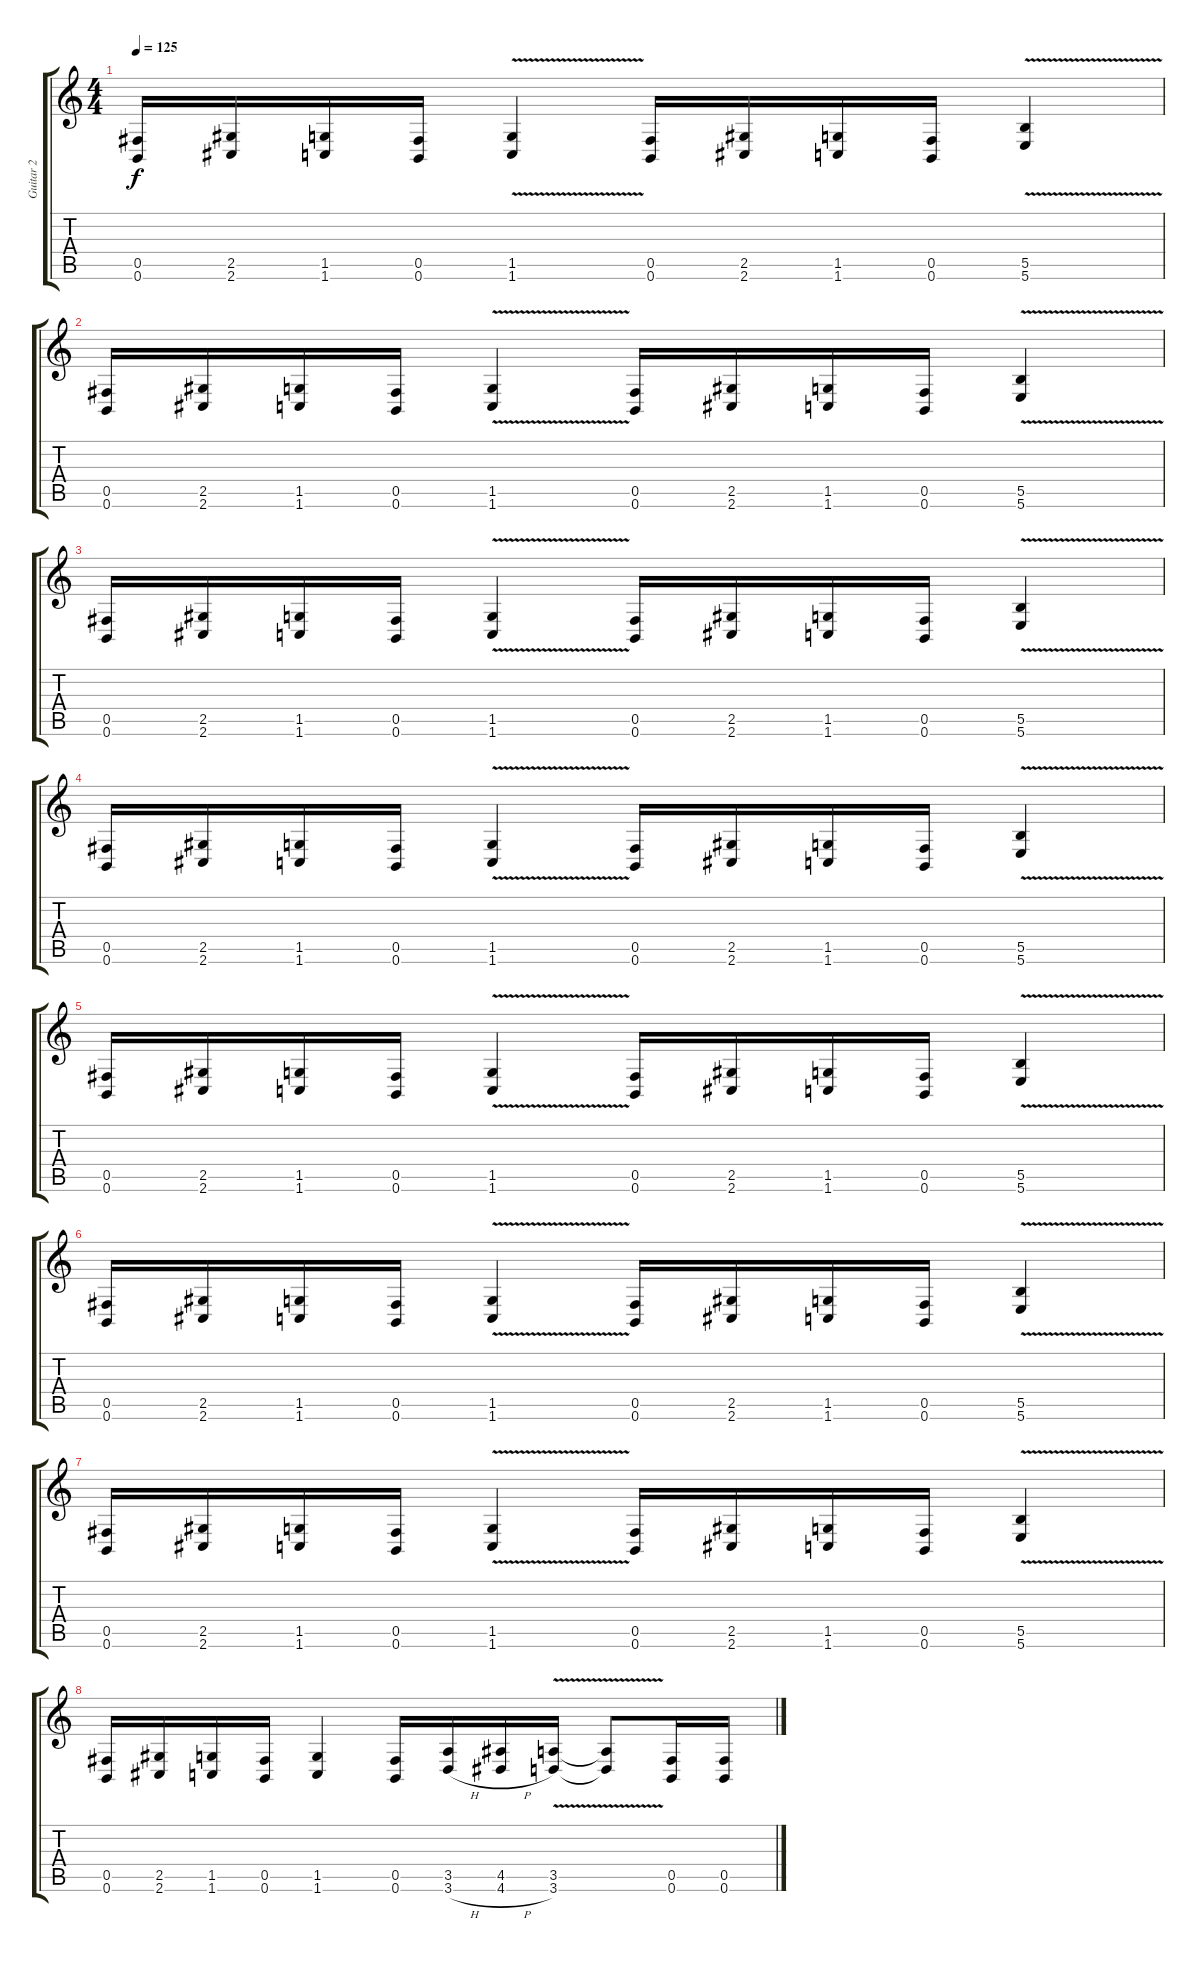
\track ("Guitar 2" "Guitar 2") {instrument distortionguitar}
\staff {score tabs}
\tuning (Db4 Ab3 E3 B2 Gb2 B1) {hide}
\ts (4 4)
\tempo 125
\clef g2
\ks c
(0.5 0.6).16{dy f} (2.5 2.6).16 (1.5 1.6).16 (0.5 0.6).16 (1.5 1.6{v}).4 (0.5 0.6).16 (2.5 2.6).16 (1.5 1.6).16 (0.5 0.6).16 (5.5 5.6{v}).4 |
(0.5 0.6).16 (2.5 2.6).16 (1.5 1.6).16 (0.5 0.6).16 (1.5 1.6{v}).4 (0.5 0.6).16 (2.5 2.6).16 (1.5 1.6).16 (0.5 0.6).16 (5.5 5.6{v}).4 |
(0.5 0.6).16 (2.5 2.6).16 (1.5 1.6).16 (0.5 0.6).16 (1.5 1.6{v}).4 (0.5 0.6).16 (2.5 2.6).16 (1.5 1.6).16 (0.5 0.6).16 (5.5 5.6{v}).4 |
(0.5 0.6).16 (2.5 2.6).16 (1.5 1.6).16 (0.5 0.6).16 (1.5 1.6{v}).4 (0.5 0.6).16 (2.5 2.6).16 (1.5 1.6).16 (0.5 0.6).16 (5.5 5.6{v}).4 |
(0.5 0.6).16 (2.5 2.6).16 (1.5 1.6).16 (0.5 0.6).16 (1.5 1.6{v}).4 (0.5 0.6).16 (2.5 2.6).16 (1.5 1.6).16 (0.5 0.6).16 (5.5 5.6{v}).4 |
(0.5 0.6).16 (2.5 2.6).16 (1.5 1.6).16 (0.5 0.6).16 (1.5 1.6{v}).4 (0.5 0.6).16 (2.5 2.6).16 (1.5 1.6).16 (0.5 0.6).16 (5.5 5.6{v}).4 |
(0.5 0.6).16 (2.5 2.6).16 (1.5 1.6).16 (0.5 0.6).16 (1.5 1.6{v}).4 (0.5 0.6).16 (2.5 2.6).16 (1.5 1.6).16 (0.5 0.6).16 (5.5 5.6{v}).4 |
(0.5 0.6).16 (2.5 2.6).16 (1.5 1.6).16 (0.5 0.6).16 (1.5 1.6).4 (0.5 0.6).16 (3.5 3.6{h}).16 (4.5 4.6{h}).16 (3.5 3.6{v}).16 (3.5{t} 3.6{t}).8 (0.5 0.6).16 (0.5 0.6).16
